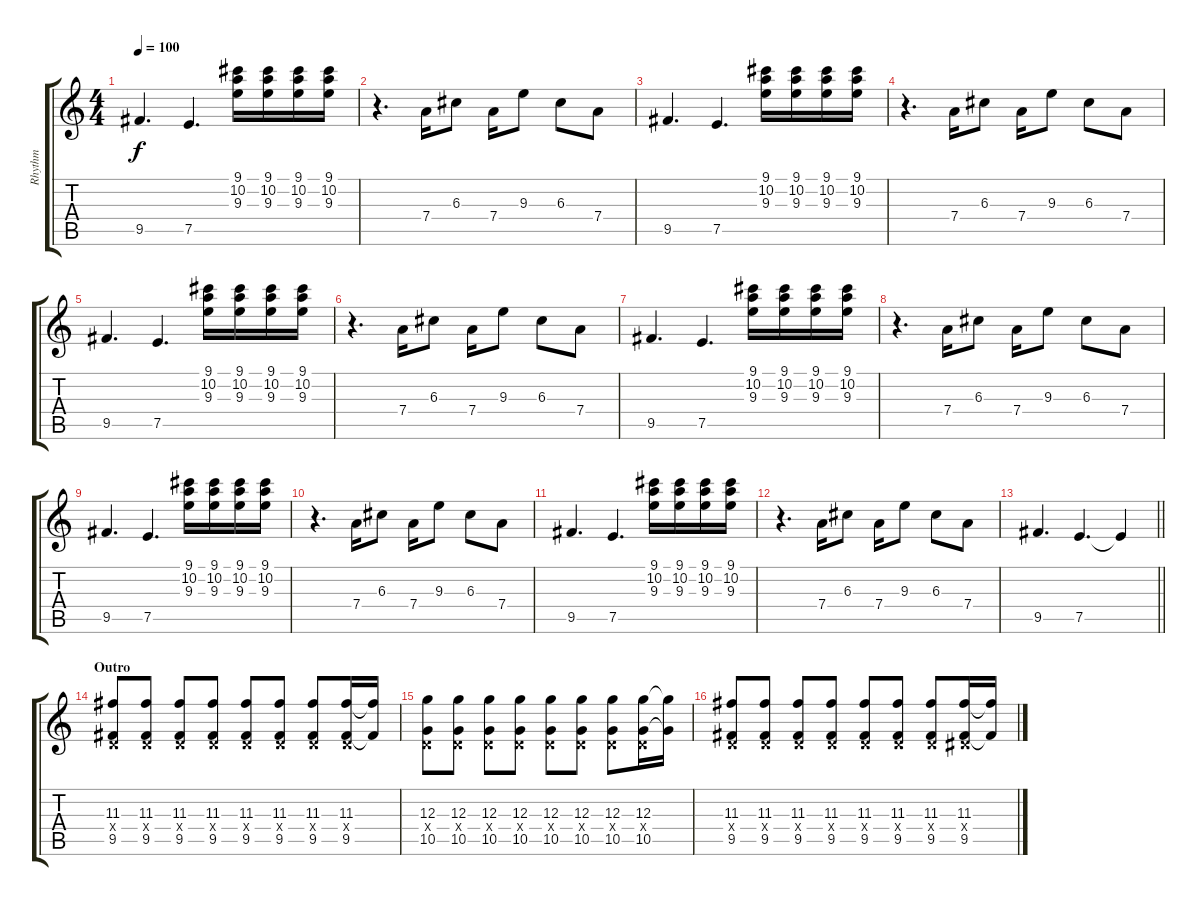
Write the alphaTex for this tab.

\track ("Rhythm" "Rhythm") {instrument electricguitarjazz}
\staff {score tabs}
\tuning (E4 B3 G3 D3 A2 E2) {hide}
\ts (4 4)
\tempo 100
\clef g2
\ks c
9.5.4{d dy f} 7.5.4{d} (9.1 10.2 9.3).16 (9.1 10.2 9.3).16 (9.1 10.2 9.3).16 (9.1 10.2 9.3).16 |
r.4{d} 7.4.16 6.3.8 7.4.16 9.3.8 6.3.8 7.4.8 |
9.5.4{d} 7.5.4{d} (9.1 10.2 9.3).16 (9.1 10.2 9.3).16 (9.1 10.2 9.3).16 (9.1 10.2 9.3).16 |
r.4{d} 7.4.16 6.3.8 7.4.16 9.3.8 6.3.8 7.4.8 |
9.5.4{d} 7.5.4{d} (9.1 10.2 9.3).16 (9.1 10.2 9.3).16 (9.1 10.2 9.3).16 (9.1 10.2 9.3).16 |
r.4{d} 7.4.16 6.3.8 7.4.16 9.3.8 6.3.8 7.4.8 |
9.5.4{d} 7.5.4{d} (9.1 10.2 9.3).16 (9.1 10.2 9.3).16 (9.1 10.2 9.3).16 (9.1 10.2 9.3).16 |
r.4{d} 7.4.16 6.3.8 7.4.16 9.3.8 6.3.8 7.4.8 |
9.5.4{d} 7.5.4{d} (9.1 10.2 9.3).16 (9.1 10.2 9.3).16 (9.1 10.2 9.3).16 (9.1 10.2 9.3).16 |
r.4{d} 7.4.16 6.3.8 7.4.16 9.3.8 6.3.8 7.4.8 |
9.5.4{d} 7.5.4{d} (9.1 10.2 9.3).16 (9.1 10.2 9.3).16 (9.1 10.2 9.3).16 (9.1 10.2 9.3).16 |
r.4{d} 7.4.16 6.3.8 7.4.16 9.3.8 6.3.8 7.4.8 |
\barLineRight lightlight
9.5.4{d} 7.5.4{d} 7.5{t}.4 |
\section ("" "Outro")
(11.3 0.4{x} 9.5).8 (11.3 0.4{x} 9.5).8 (11.3 0.4{x} 9.5).8 (11.3 0.4{x} 9.5).8 (11.3 0.4{x} 9.5).8 (11.3 0.4{x} 9.5).8 (11.3 0.4{x} 9.5).8 (11.3 0.4{x} 9.5).16 (11.3{t} 9.5{t}).16 |
(12.3 0.4{x} 10.5).8 (12.3 0.4{x} 10.5).8 (12.3 0.4{x} 10.5).8 (12.3 0.4{x} 10.5).8 (12.3 0.4{x} 10.5).8 (12.3 0.4{x} 10.5).8 (12.3 0.4{x} 10.5).8 (12.3 0.4{x} 10.5).16 (12.3{t} 10.5{t}).16 |
(11.3 0.4{x} 9.5).8 (11.3 0.4{x} 9.5).8 (11.3 0.4{x} 9.5).8 (11.3 0.4{x} 9.5).8 (11.3 0.4{x} 9.5).8 (11.3 0.4{x} 9.5).8 (11.3 0.4{x} 9.5).8 (11.3 1.4{x} 9.5).16 (11.3{t} 9.5{t}).16
